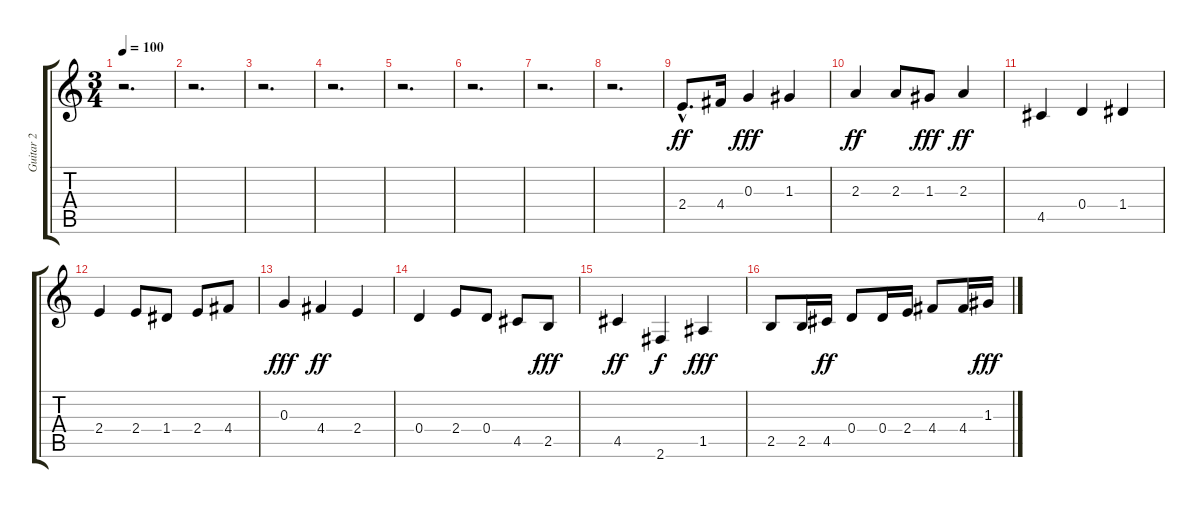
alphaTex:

\track ("Guitar 2" "Guitar 2") {instrument acousticguitarnylon}
\staff {score tabs}
\tuning (E4 B3 G3 D3 A2 E2) {hide}
\ts (3 4)
\tempo 100
\clef g2
\ks c
r.2{d dy ff instrument acousticguitarnylon} |
r.2{d} |
r.2{d} |
r.2{d} |
r.2{d} |
r.2{d} |
r.2{d} |
r.2{d} |
2.4{hac}.8{d} 4.4.16 0.3.4{dy fff} 1.3.4 |
2.3.4{dy ff} 2.3.8 1.3.8{dy fff} 2.3.4{dy ff} |
4.5.4 0.4.4 1.4.4 |
2.4.4 2.4.8 1.4.8 2.4.8 4.4.8 |
0.3.4{dy fff} 4.4.4{dy ff} 2.4.4 |
0.4.4 2.4.8 0.4.8 4.5.8 2.5.8{dy fff} |
4.5.4{dy ff} 2.6.4{dy f} 1.5.4{dy fff} |
2.5.8 2.5.16 4.5.16{dy ff} 0.4.8 0.4.16 2.4.16 4.4.8 4.4.16 1.3.16{dy fff}
